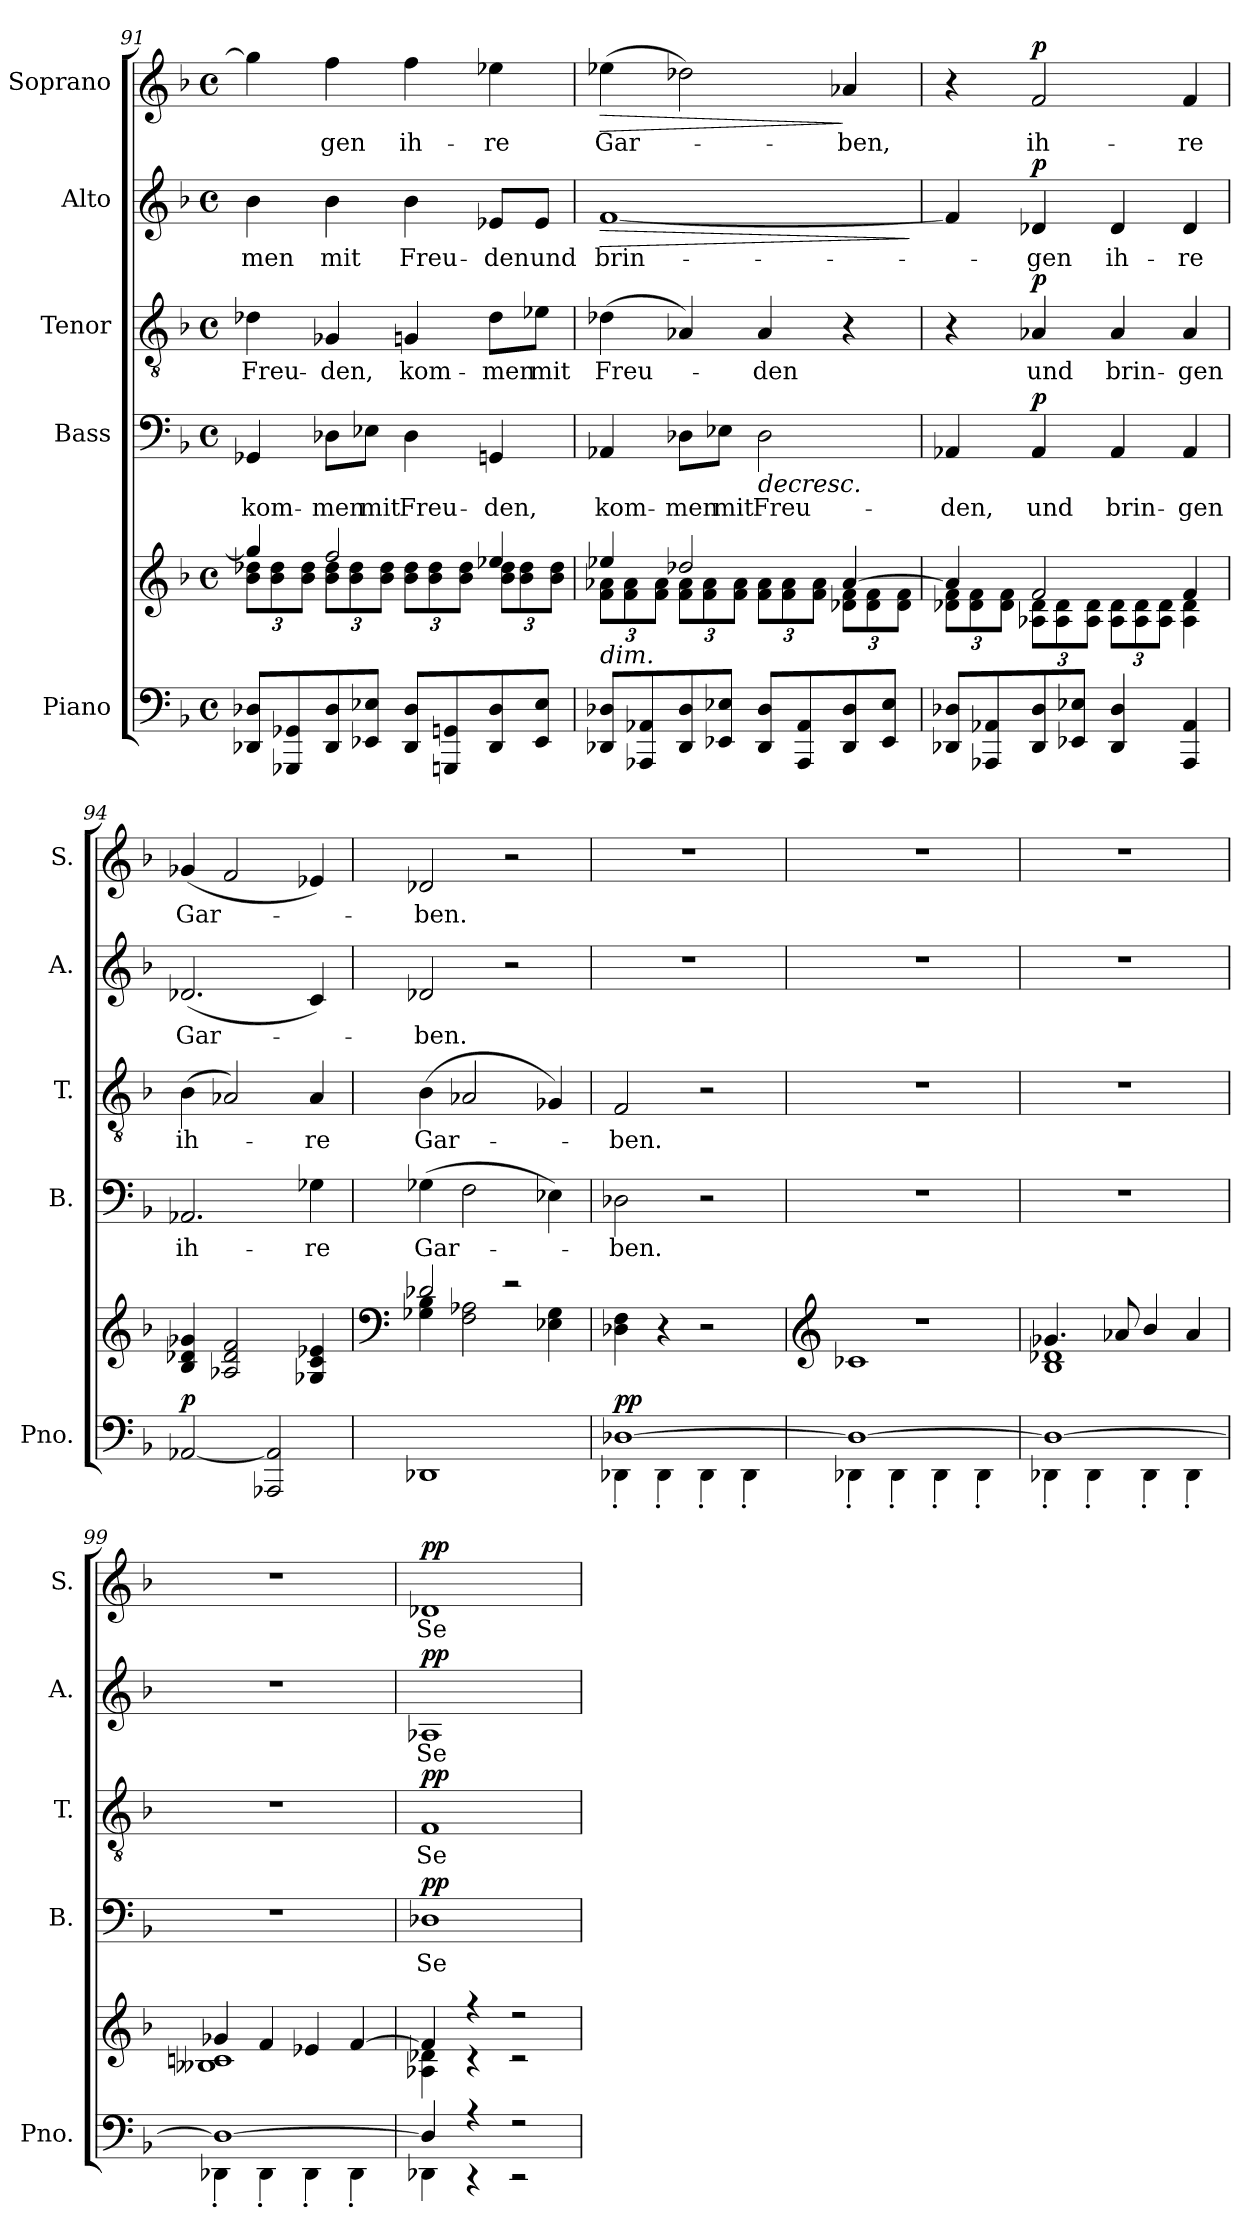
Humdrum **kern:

**kern	**kern	**dynam	**kern	**text	**dynam	**kern	**text	**dynam	**kern	**text	**dynam	**kern	**text	**dynam
*part5	*part5	*part5	*part4	*part4	*part4	*part3	*part3	*part3	*part2	*part2	*part2	*part1	*part1	*part1
*staff6	*staff5	*staff5/6	*staff4	*staff4	*staff4	*staff3	*staff3	*staff3	*staff2	*staff2	*staff2	*staff1	*staff1	*staff1
*I"Piano	*	*	*I"Bass	*	*	*I"Tenor	*	*	*I"Alto	*	*	*I"Soprano	*	*
*I'Pno.	*	*	*I'B.	*	*	*I'T.	*	*	*I'A.	*	*	*I'S.	*	*
*clefF4	*clefG2	*	*clefF4	*	*	*clefGv2	*	*	*clefG2	*	*	*clefG2	*	*
*k[b-]	*k[b-]	*	*k[b-]	*	*	*k[b-]	*	*	*k[b-]	*	*	*k[b-]	*	*
*M4/4	*M4/4	*	*M4/4	*	*	*M4/4	*	*	*M4/4	*	*	*M4/4	*	*
*met(c)	*met(c)	*	*met(c)	*	*	*met(c)	*	*	*met(c)	*	*	*met(c)	*	*
=91	=91	=91	=91	=91	=91	=91	=91	=91	=91	=91	=91	=91	=91	=91
*	*^	*	*	*	*	*	*	*	*	*	*	*	*	*
*	*	*Xbrackettup	*	*	*	*	*	*	*	*	*	*	*	*	*
!	!	!	!	!	!LO:LY:b	!	!	!LO:LY:b	!	!	!LO:LY:b	!	!	!	!
8DD-X/ 8D-X/L	4gg-/]	12b-\ 12dd-X\L	.	4GG-X/	kom-	.	4d-X\	Freu-	.	4b-\	-men	.	4gg-\]	.	.
.	.	12b-\ 12dd-\	.	.	.	.	.	.	.	.	.	.	.	.	.
8GGG-X/ 8GG-X/	.	.	.	.	.	.	.	.	.	.	.	.	.	.	.
.	.	12b-\ 12dd-\J	.	.	.	.	.	.	.	.	.	.	.	.	.
!	!	!	!	!	!LO:LY:b	!	!	!LO:LY:b	!	!	!LO:LY:b	!	!	!LO:LY:b	!
8DD-/ 8D-/	2ff/	12b-\ 12dd-\L	.	8D-X\L	-men	.	4G-X/	-den,	.	4b-\	mit	.	4ff\	-gen	.
.	.	12b-\ 12dd-\	.	.	.	.	.	.	.	.	.	.	.	.	.
!	!	!	!	!	!LO:LY:b	!	!	!	!	!	!	!	!	!	!
8EE-X/ 8E-X/J	.	.	.	8E-X\J	mit	.	.	.	.	.	.	.	.	.	.
.	.	12b-\ 12dd-\J	.	.	.	.	.	.	.	.	.	.	.	.	.
!	!	!	!	!	!LO:LY:b	!	!	!LO:LY:b	!	!	!LO:LY:b	!	!	!LO:LY:b	!
8DD-/ 8D-/L	.	12b-\ 12dd-\L	.	4D-\	Freu-	.	4Gn/	kom-	.	4b-\	Freu-	.	4ff\	ih-	.
.	.	12b-\ 12dd-\	.	.	.	.	.	.	.	.	.	.	.	.	.
8GGGn/ 8GGn/	.	.	.	.	.	.	.	.	.	.	.	.	.	.	.
.	.	12b-\ 12dd-\J	.	.	.	.	.	.	.	.	.	.	.	.	.
!	!	!	!	!	!LO:LY:b	!	!	!LO:LY:b	!	!	!LO:LY:b	!	!	!LO:LY:b	!
8DD-/ 8D-/	4ee-X/	12b-\ 12dd-\L	.	4GGn/	-den,	.	8d-\L	-men	.	8e-X/L	-den	.	4ee-X\	-re	.
.	.	12b-\ 12dd-\	.	.	.	.	.	.	.	.	.	.	.	.	.
!	!	!	!	!	!	!	!	!LO:LY:b	!	!	!LO:LY:b	!	!	!	!
8EE-/ 8E-/J	.	.	.	.	.	.	8e-X\J	mit	.	8e-/J	und	.	.	.	.
.	.	12b-\ 12dd-\J	.	.	.	.	.	.	.	.	.	.	.	.	.
=92	=92	=92	=92	=92	=92	=92	=92	=92	=92	=92	=92	=92	=92	=92	=92
!LO:TX:a:i:t=dim.	!	!	!	!	!	!	!	!	!	!	!	!	!	!	!
!	!	!	!	!	!LO:LY:b	!	!	!LO:LY:b	!	!	!LO:LY:b	!LO:HP:b	!	!LO:LY:b	!LO:HP:b
8DD-X/ 8D-X/L	4ee-X/	12f\ 12a-X\L	.	4AA-X/	kom-	.	(>4d-X\	Freu-	.	[1f	brin-	>	(>4ee-X\	Gar-	>
.	.	12f\ 12a-\	.	.	.	.	.	.	.	.	.	.	.	.	.
8AAA-X/ 8AA-X/	.	.	.	.	.	.	.	.	.	.	.	.	.	.	.
.	.	12f\ 12a-\J	.	.	.	.	.	.	.	.	.	.	.	.	.
!	!	!	!	!	!LO:LY:b	!	!	!	!	!	!	!	!	!	!
8DD-/ 8D-/	2dd-X/	12f\ 12a-\L	.	8D-X\L	-men	.	4A-X/)	.	.	.	.	.	2dd-X\)	.	.
.	.	12f\ 12a-\	.	.	.	.	.	.	.	.	.	.	.	.	.
!	!	!	!	!	!LO:LY:b	!	!	!	!	!	!	!	!	!	!
8EE-X/ 8E-X/J	.	.	.	8E-X\J	mit	.	.	.	.	.	.	.	.	.	.
.	.	12f\ 12a-\J	.	.	.	.	.	.	.	.	.	.	.	.	.
!	!	!	!	!	!LO:LY:b	!LO:HP:b	!	!LO:LY:b	!	!	!	!	!	!	!
8DD-/ 8D-/L	.	12f\ 12a-\L	.	2D-\	Freu-	>	4A-/	-den	.	.	.	.	.	.	.
.	.	12f\ 12a-\	.	.	.	.	.	.	.	.	.	.	.	.	.
8AAA-/ 8AA-/	.	.	.	.	.	.	.	.	.	.	.	.	.	.	.
.	.	12f\ 12a-\J	.	.	.	.	.	.	.	.	.	.	.	.	.
!	!	!	!	!	!	!	!	!	!	!	!	!	!	!LO:LY:b	!
8DD-/ 8D-/	[4a-/	12d-X\ 12f\L	.	.	.	.	4r	.	.	.	.	.	4a-X/	-ben,	]
.	.	12d-\ 12f\	.	.	.	.	.	.	.	.	.	.	.	.	.
8EE-/ 8E-/J	.	.	.	.	.	.	.	.	.	.	.	.	.	.	.
.	.	12d-\ 12f\J	.	.	.	.	.	.	.	.	.	.	.	.	.
*	*v	*v	*	*	*	*	*	*	*	*	*	*	*	*	*
.	.	.	.	.	.	.	.	.	.	.	]	.	.	.
=93	=93	=93	=93	=93	=93	=93	=93	=93	=93	=93	=93	=93	=93	=93
*	*^	*	*	*	*	*	*	*	*	*	*	*	*	*
!	!	!	!	!	!LO:LY:b	!	!	!	!	!	!	!	!	!	!
8DD-X/ 8D-X/L	4a-/]	12d-X\ 12f\L	.	4AA-X/	-den,	.	4r	.	.	4f/]	.	.	4r	.	.
.	.	12d-\ 12f\	.	.	.	.	.	.	.	.	.	.	.	.	.
8AAA-X/ 8AA-X/	.	.	.	.	.	.	.	.	.	.	.	.	.	.	.
.	.	12d-\ 12f\J	.	.	.	.	.	.	.	.	.	.	.	.	.
!	!	!	!	!	!LO:LY:b	!LO:DY:a	!	!LO:LY:b	!LO:DY:a	!	!LO:LY:b	!LO:DY:a	!	!LO:LY:b	!LO:DY:a
8DD-/ 8D-/	2f/	12A-X\ 12d-\L	.	4AA-/	und	p	4A-X/	und	p	4d-X/	-gen	p	2f/	ih-	p
.	.	12A-\ 12d-\	.	.	.	.	.	.	.	.	.	.	.	.	.
8EE-X/ 8E-X/J	.	.	.	.	.	.	.	.	.	.	.	.	.	.	.
.	.	12A-\ 12d-\J	.	.	.	.	.	.	.	.	.	.	.	.	.
!	!	!	!	!	!LO:LY:b	!	!	!LO:LY:b	!	!	!LO:LY:b	!	!	!	!
4DD-/ 4D-/	.	12A-\ 12d-\L	.	4AA-/	brin-	.	4A-/	brin-	.	4d-/	ih-	.	.	.	.
.	.	12A-\ 12d-\	.	.	.	.	.	.	.	.	.	.	.	.	.
.	.	12A-\ 12d-\J	.	.	.	.	.	.	.	.	.	.	.	.	.
!	!	!	!	!	!LO:LY:b	!	!	!LO:LY:b	!	!	!LO:LY:b	!	!	!LO:LY:b	!
4AAA-/ 4AA-/	4f/	4A-\ 4d-\	.	4AA-/	-gen	.	4A-/	-gen	.	4d-/	-re	.	4f/	-re	.
*	*v	*v	*	*	*	*	*	*	*	*	*	*	*	*	*
.	.	.	.	.	]	.	.	.	.	.	.	.	.	.
=94	=94	=94	=94	=94	=94	=94	=94	=94	=94	=94	=94	=94	=94	=94
!	!	!LO:DY:a=2	!	!LO:LY:b	!	!	!LO:LY:b	!	!	!LO:LY:b	!	!	!LO:LY:b	!
[2AA-X/	4B-/ 4d-X/ 4g-X/	p	2.AA-X/	ih-	.	(>4B-\	ih-	.	(<2.d-X/	Gar-	.	(<4g-X/	Gar-	.
.	2A-X/ 2d-/ 2f/	.	.	.	.	2A-X/)	.	.	.	.	.	2f/	.	.
2AAA-X/ 2AA-/]	.	.	.	.	.	.	.	.	.	.	.	.	.	.
!	!	!	!	!LO:LY:b	!	!	!LO:LY:b	!	!	!	!	!	!	!
.	4G-X/ 4c/ 4e-X/	.	4G-X\	-re	.	4A-/	-re	.	4c/)	.	.	4e-X/)	.	.
=95	=95	=95	=95	=95	=95	=95	=95	=95	=95	=95	=95	=95	=95	=95
*	*clefF4	*	*	*	*	*	*	*	*	*	*	*	*	*
*	*^	*	*	*	*	*	*	*	*	*	*	*	*	*
!	!	!	!	!	!LO:LY:b	!	!	!LO:LY:b	!	!	!LO:LY:b	!	!	!LO:LY:b	!
1DD-X	2d-X/	4G-X\ 4B-\	.	(>4G-X\	Gar-	.	(>4B-\	Gar-	.	2d-X/	-ben.	.	2d-X/	-ben.	.
.	.	2F\ 2A-X\	.	2F\	.	.	2A-X/	.	.	.	.	.	.	.	.
.	2r	.	.	.	.	.	.	.	.	2r	.	.	2r	.	.
.	.	4E-X\ 4G-\	.	4E-X\)	.	.	4G-X/)	.	.	.	.	.	.	.	.
=96	=96	=96	=96	=96	=96	=96	=96	=96	=96	=96	=96	=96	=96	=96	=96
*^	*	*	*	*	*	*	*	*	*	*	*	*	*	*	*
!	!	!	!	!LO:DY:a=2	!	!LO:LY:b	!	!	!LO:LY:b	!	!	!	!	!	!	!
*	*	*v	*v	*	*	*	*	*	*	*	*	*	*	*	*	*
[1D-X	4DD-X'\	4D-X\ 4F\	pp	2D-X\	-ben.	.	2F/	-ben.	.	1r	.	.	1r	.	.
.	4DD-'\	4r	.	.	.	.	.	.	.	.	.	.	.	.	.
.	4DD-'\	2r	.	2r	.	.	2r	.	.	.	.	.	.	.	.
.	4DD-'\	.	.	.	.	.	.	.	.	.	.	.	.	.	.
=97	=97	=97	=97	=97	=97	=97	=97	=97	=97	=97	=97	=97	=97	=97	=97
*	*	*clefG2	*	*	*	*	*	*	*	*	*	*	*	*	*
*	*	*^	*	*	*	*	*	*	*	*	*	*	*	*	*
1D-_	4DD-X'	1r	1c-X	.	1r	.	.	1r	.	.	1r	.	.	1r	.	.
.	4DD-'	.	.	.	.	.	.	.	.	.	.	.	.	.	.	.
.	4DD-'	.	.	.	.	.	.	.	.	.	.	.	.	.	.	.
.	4DD-'	.	.	.	.	.	.	.	.	.	.	.	.	.	.	.
=98	=98	=98	=98	=98	=98	=98	=98	=98	=98	=98	=98	=98	=98	=98	=98	=98
1D-_	4DD-X'	4.g-X	1B- 1d-X	.	1r	.	.	1r	.	.	1r	.	.	1r	.	.
.	4DD-'	.	.	.	.	.	.	.	.	.	.	.	.	.	.	.
.	.	8a-X	.	.	.	.	.	.	.	.	.	.	.	.	.	.
.	4DD-'	4b-	.	.	.	.	.	.	.	.	.	.	.	.	.	.
.	4DD-'	4a-	.	.	.	.	.	.	.	.	.	.	.	.	.	.
=99	=99	=99	=99	=99	=99	=99	=99	=99	=99	=99	=99	=99	=99	=99	=99	=99
1D-_	4DD-X'	4g-X	1B--X 1cn	.	1r	.	.	1r	.	.	1r	.	.	1r	.	.
.	4DD-'	4f	.	.	.	.	.	.	.	.	.	.	.	.	.	.
.	4DD-'	4e-X	.	.	.	.	.	.	.	.	.	.	.	.	.	.
.	4DD-'	[4f	.	.	.	.	.	.	.	.	.	.	.	.	.	.
=100	=100	=100	=100	=100	=100	=100	=100	=100	=100	=100	=100	=100	=100	=100	=100	=100
!	!	!	!	!	!	!LO:LY:b	!LO:DY:a	!	!LO:LY:b	!LO:DY:a	!	!LO:LY:b	!LO:DY:a	!	!LO:LY:b	!LO:DY:a
4D-/]	4DD-X\	4f/]	4A-X\ 4d-X\	.	1D-X	Se-	pp	1F	Se-	pp	1A-X	Se-	pp	1d-X	Se-	pp
4r	4r	4r	4r	.	.	.	.	.	.	.	.	.	.	.	.	.
2r	2r	2r	2r	.	.	.	.	.	.	.	.	.	.	.	.	.
*v	*v	*	*	*	*	*	*	*	*	*	*	*	*	*	*	*
*	*v	*v	*	*	*	*	*	*	*	*	*	*	*	*	*
=	=	=	=	=	=	=	=	=	=	=	=	=	=	=
*-	*-	*-	*-	*-	*-	*-	*-	*-	*-	*-	*-	*-	*-	*-
